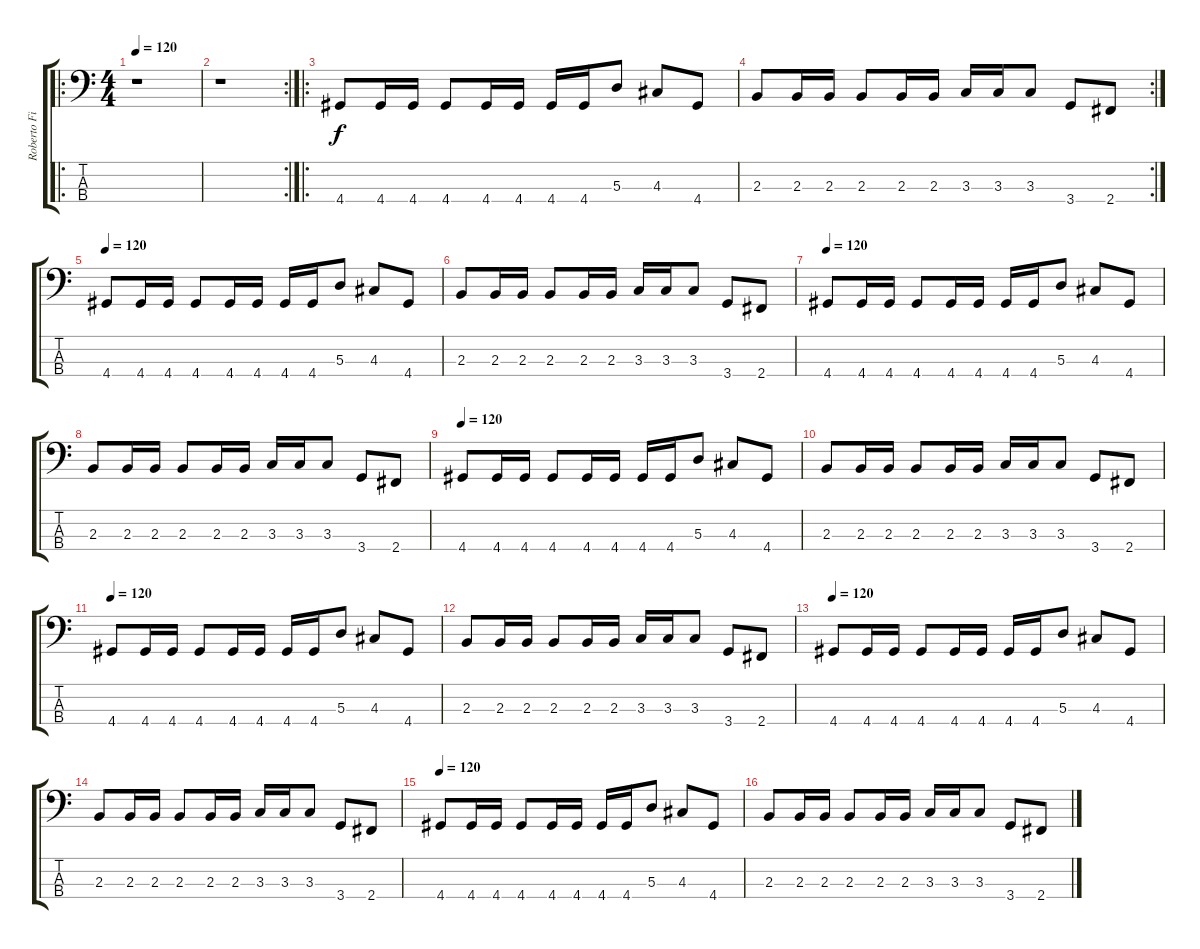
\track ("Roberto Fioretti" "Roberto Fi") {instrument electricbasspick}
\staff {score tabs}
\tuning (G2 D2 A1 E1) {hide}
\ro
\ts (4 4)
\tempo 120
\clef f4
\ks c
r.1{dy f instrument electricbasspick} |
\rc 2
r.1 |
\ro
4.4.8 4.4.16 4.4.16 4.4.8 4.4.16 4.4.16 4.4.16 4.4.16 5.3.8 4.3.8 4.4.8 |
\rc 2
2.3.8 2.3.16 2.3.16 2.3.8 2.3.16 2.3.16 3.3.16 3.3.16 3.3.8 3.4.8 2.4.8 |
\tempo 120
4.4.8 4.4.16 4.4.16 4.4.8 4.4.16 4.4.16 4.4.16 4.4.16 5.3.8 4.3.8 4.4.8 |
2.3.8 2.3.16 2.3.16 2.3.8 2.3.16 2.3.16 3.3.16 3.3.16 3.3.8 3.4.8 2.4.8 |
\tempo 120
4.4.8 4.4.16 4.4.16 4.4.8 4.4.16 4.4.16 4.4.16 4.4.16 5.3.8 4.3.8 4.4.8 |
2.3.8 2.3.16 2.3.16 2.3.8 2.3.16 2.3.16 3.3.16 3.3.16 3.3.8 3.4.8 2.4.8 |
\tempo 120
4.4.8 4.4.16 4.4.16 4.4.8 4.4.16 4.4.16 4.4.16 4.4.16 5.3.8 4.3.8 4.4.8 |
2.3.8 2.3.16 2.3.16 2.3.8 2.3.16 2.3.16 3.3.16 3.3.16 3.3.8 3.4.8 2.4.8 |
\tempo 120
4.4.8 4.4.16 4.4.16 4.4.8 4.4.16 4.4.16 4.4.16 4.4.16 5.3.8 4.3.8 4.4.8 |
2.3.8 2.3.16 2.3.16 2.3.8 2.3.16 2.3.16 3.3.16 3.3.16 3.3.8 3.4.8 2.4.8 |
\tempo 120
4.4.8 4.4.16 4.4.16 4.4.8 4.4.16 4.4.16 4.4.16 4.4.16 5.3.8 4.3.8 4.4.8 |
2.3.8 2.3.16 2.3.16 2.3.8 2.3.16 2.3.16 3.3.16 3.3.16 3.3.8 3.4.8 2.4.8 |
\tempo 120
4.4.8 4.4.16 4.4.16 4.4.8 4.4.16 4.4.16 4.4.16 4.4.16 5.3.8 4.3.8 4.4.8 |
2.3.8 2.3.16 2.3.16 2.3.8 2.3.16 2.3.16 3.3.16 3.3.16 3.3.8 3.4.8 2.4.8
